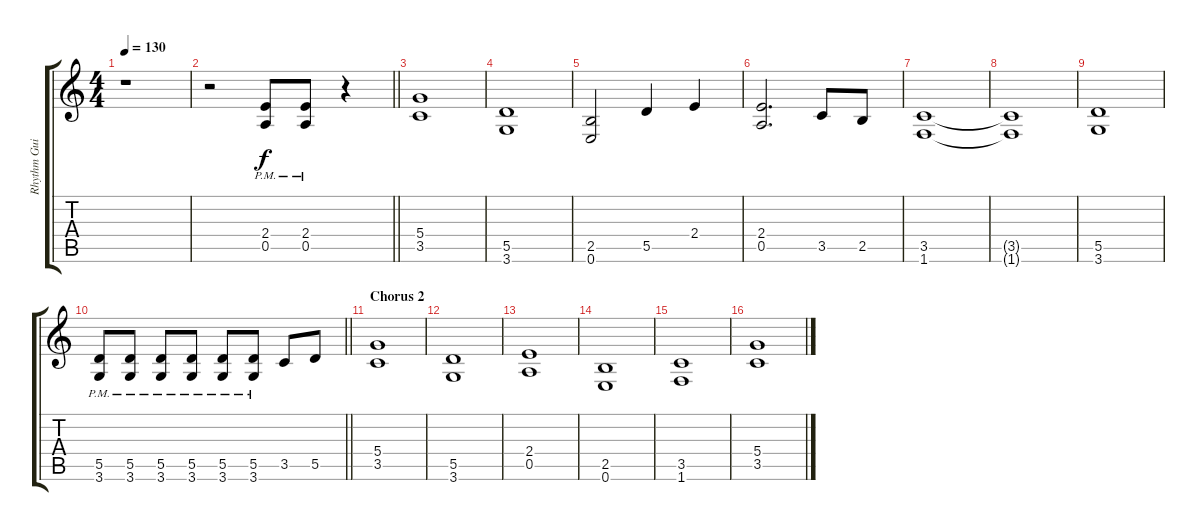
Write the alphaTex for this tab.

\track ("Rhythm Guitar 1: Juha-Pekka Alanen" "Rhythm Gui") {instrument acousticguitarnylon}
\staff {score tabs}
\tuning (E4 B3 G3 D3 A2 E2) {hide}
\ts (4 4)
\tempo 130
\clef g2
\ks aminor
r.1{dy f} |
\barLineRight lightlight
r.2 (2.4{pm} 0.5{pm}).8{instrument distortionguitar} (2.4{pm} 0.5{pm}).8 r.4 |
(5.4 3.5).1 |
(5.5 3.6).1 |
(2.5 0.6).2 5.5.4 2.4.4 |
(2.4 0.5).2{d} 3.5.8 2.5.8 |
(3.5 1.6).1 |
(3.5{t} 1.6{t}).1 |
(5.5 3.6).1 |
\barLineRight lightlight
(5.5{pm} 3.6{pm}).8 (5.5{pm} 3.6{pm}).8 (5.5{pm} 3.6{pm}).8 (5.5{pm} 3.6{pm}).8 (5.5{pm} 3.6{pm}).8 (5.5{pm} 3.6{pm}).8 3.5.8 5.5.8 |
\section ("" "Chorus 2")
(5.4 3.5).1 |
(5.5 3.6).1 |
(2.4 0.5).1 |
(2.5 0.6).1 |
(3.5 1.6).1 |
(5.4 3.5).1
